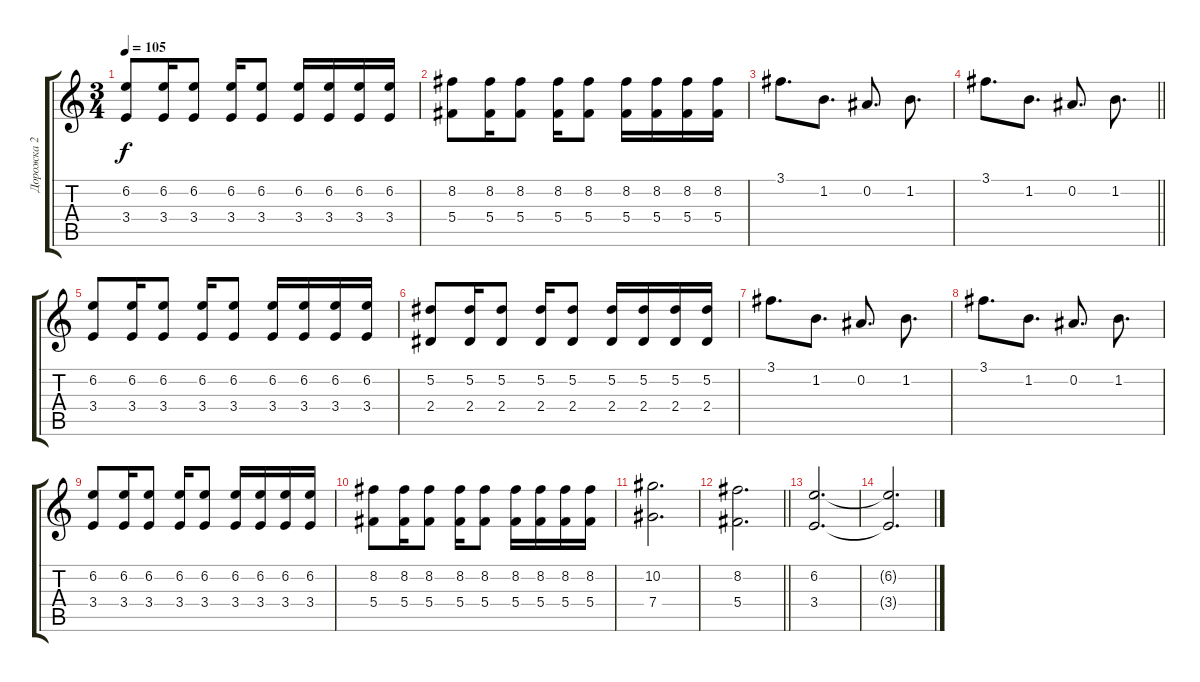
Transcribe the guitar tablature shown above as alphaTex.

\track ("Дорожка 2" "Дорожка 2") {instrument acousticguitarsteel}
\staff {score tabs}
\tuning (Eb4 Bb3 Gb3 Db3 Ab2 Eb2) {hide}
\ts (3 4)
\tempo 105
\clef g2
\ks c
(6.2 3.4).8{dy f} (6.2 3.4).16 (6.2 3.4).8 (6.2 3.4).16 (6.2 3.4).8 (6.2 3.4).16 (6.2 3.4).16 (6.2 3.4).16 (6.2 3.4).16 |
(8.2 5.4).8 (8.2 5.4).16 (8.2 5.4).8 (8.2 5.4).16 (8.2 5.4).8 (8.2 5.4).16 (8.2 5.4).16 (8.2 5.4).16 (8.2 5.4).16 |
3.1.8{d} 1.2.8{d} 0.2.8{d} 1.2.8{d} |
\barLineRight lightlight
3.1.8{d} 1.2.8{d} 0.2.8{d} 1.2.8{d} |
(6.2 3.4).8 (6.2 3.4).16 (6.2 3.4).8 (6.2 3.4).16 (6.2 3.4).8 (6.2 3.4).16 (6.2 3.4).16 (6.2 3.4).16 (6.2 3.4).16 |
(5.2 2.4).8 (5.2 2.4).16 (5.2 2.4).8 (5.2 2.4).16 (5.2 2.4).8 (5.2 2.4).16 (5.2 2.4).16 (5.2 2.4).16 (5.2 2.4).16 |
3.1.8{d} 1.2.8{d} 0.2.8{d} 1.2.8{d} |
3.1.8{d} 1.2.8{d} 0.2.8{d} 1.2.8{d} |
(6.2 3.4).8 (6.2 3.4).16 (6.2 3.4).8 (6.2 3.4).16 (6.2 3.4).8 (6.2 3.4).16 (6.2 3.4).16 (6.2 3.4).16 (6.2 3.4).16 |
(8.2 5.4).8 (8.2 5.4).16 (8.2 5.4).8 (8.2 5.4).16 (8.2 5.4).8 (8.2 5.4).16 (8.2 5.4).16 (8.2 5.4).16 (8.2 5.4).16 |
(10.2 7.4).2{d} |
\barLineRight lightlight
(8.2 5.4).2{d} |
(6.2 3.4).2{d} |
(6.2{t} 3.4{t}).2{d}
